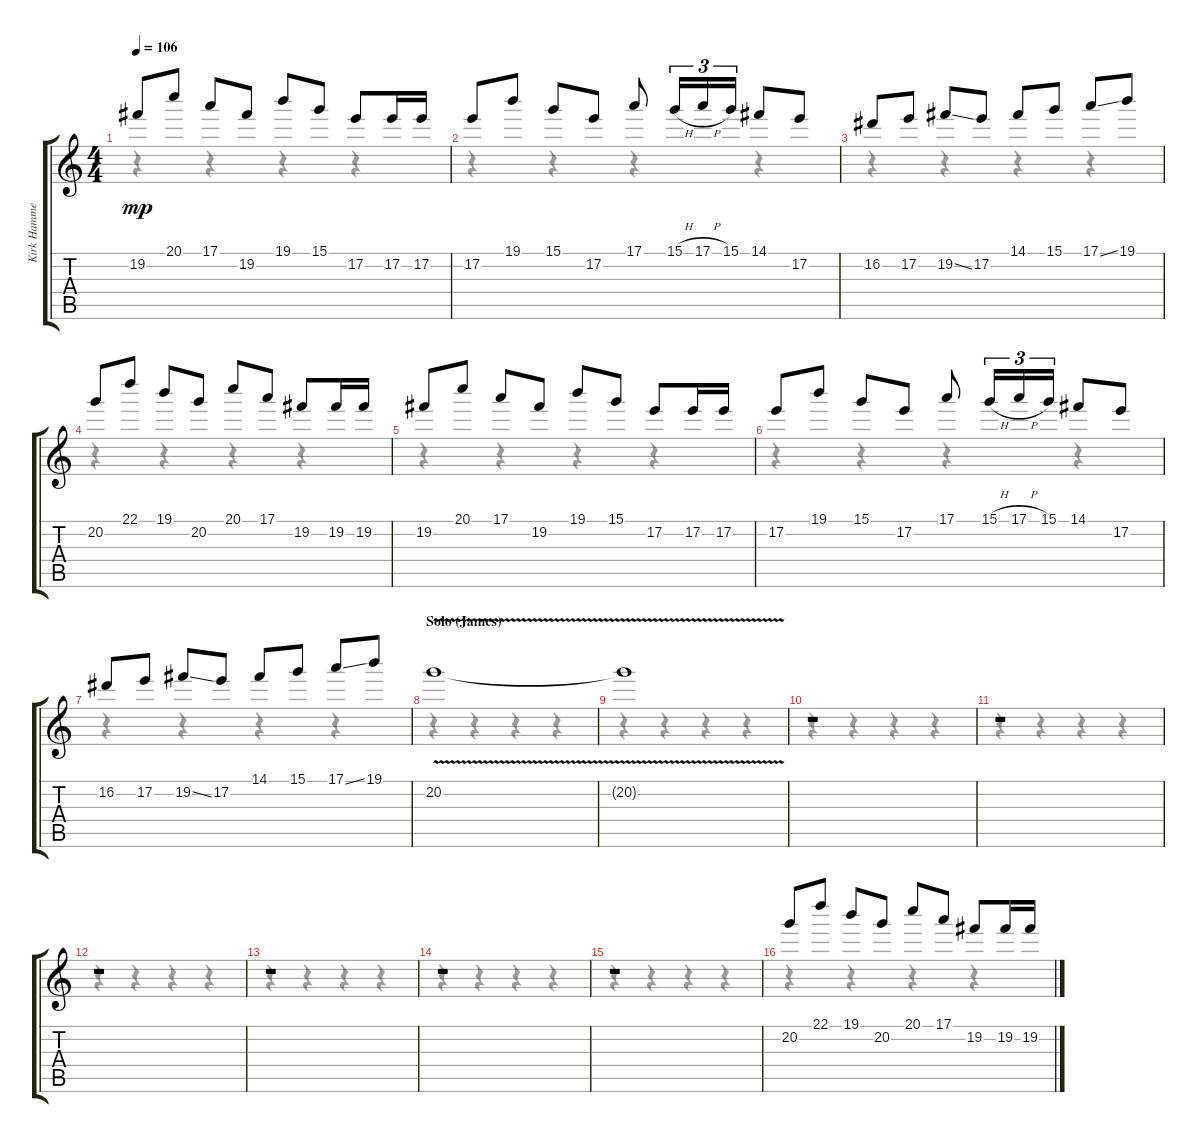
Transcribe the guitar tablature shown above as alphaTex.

\track ("Kirk Hammett" "Kirk Hamme") {instrument distortionguitar}
\staff {score tabs}
\tuning (E4 B3 G3 D3 A2 E2) {hide}
\voice
\ts (4 4)
\tempo 106
\clef g2
\ks c
19.2.8{dy mp} 20.1.8 17.1.8 19.2.8 19.1.8 15.1.8 17.2.8 17.2.16 17.2.16 |
17.2.8 19.1.8 15.1.8 17.2.8 17.1.8 15.1{h}.16{tu (3 2)} 17.1{h}.16{tu (3 2)} 15.1.16{tu (3 2)} 14.1.8 17.2.8 |
16.2.8 17.2.8 19.2{ss}.8 17.2.8 14.1.8 15.1.8 17.1{ss}.8 19.1.8 |
20.2.8 22.1.8 19.1.8 20.2.8 20.1.8 17.1.8 19.2.8 19.2.16 19.2.16 |
19.2.8 20.1.8 17.1.8 19.2.8 19.1.8 15.1.8 17.2.8 17.2.16 17.2.16 |
17.2.8 19.1.8 15.1.8 17.2.8 17.1.8 15.1{h}.16{tu (3 2)} 17.1{h}.16{tu (3 2)} 15.1.16{tu (3 2)} 14.1.8 17.2.8 |
16.2.8 17.2.8 19.2{ss}.8 17.2.8 14.1.8 15.1.8 17.1{ss}.8 19.1.8 |
\section ("" "Solo (James)")
20.2{v}.1 |
20.2{v t}.1 |
r.1 |
r.1 |
r.1 |
r.1 |
r.1 |
r.1 |
20.2.8 22.1.8 19.1.8 20.2.8 20.1.8 17.1.8 19.2.8 19.2.16 19.2.16
\voice
\clef g2
\ottava regular
\simile none
\ks c
r.4{dy f} r.4 r.4 r.4 |
r.4 r.4 r.4 r.4 |
r.4 r.4 r.4 r.4 |
r.4 r.4 r.4 r.4 |
r.4 r.4 r.4 r.4 |
r.4 r.4 r.4 r.4 |
r.4 r.4 r.4 r.4 |
r.4 r.4 r.4 r.4 |
r.4 r.4 r.4 r.4 |
r.4 r.4 r.4 r.4 |
r.4 r.4 r.4 r.4 |
r.4 r.4 r.4 r.4 |
r.4 r.4 r.4 r.4 |
r.4 r.4 r.4 r.4 |
r.4 r.4 r.4 r.4 |
r.4 r.4 r.4 r.4
